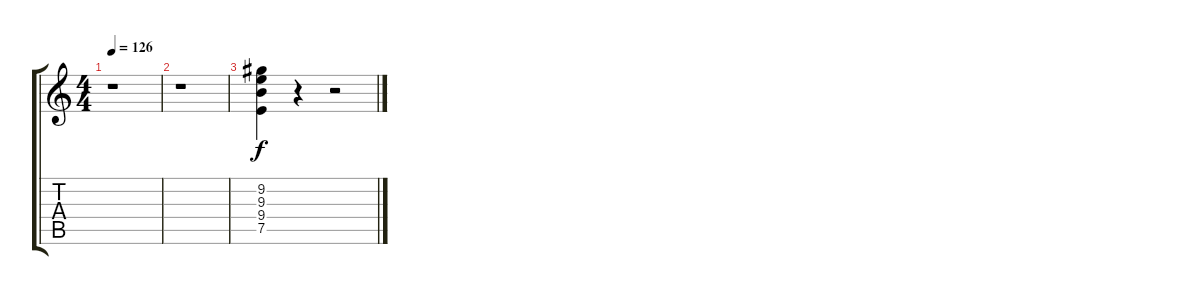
\track "" {instrument distortionguitar}
\staff {score tabs}
\tuning (E4 B3 G3 D3 A2 E2) {hide}
\ts (4 4)
\tempo 126
\clef g2
\ks c
r.1{dy f} |
r.1 |
(9.2 9.3 9.4 7.5).4 r.4 r.2
